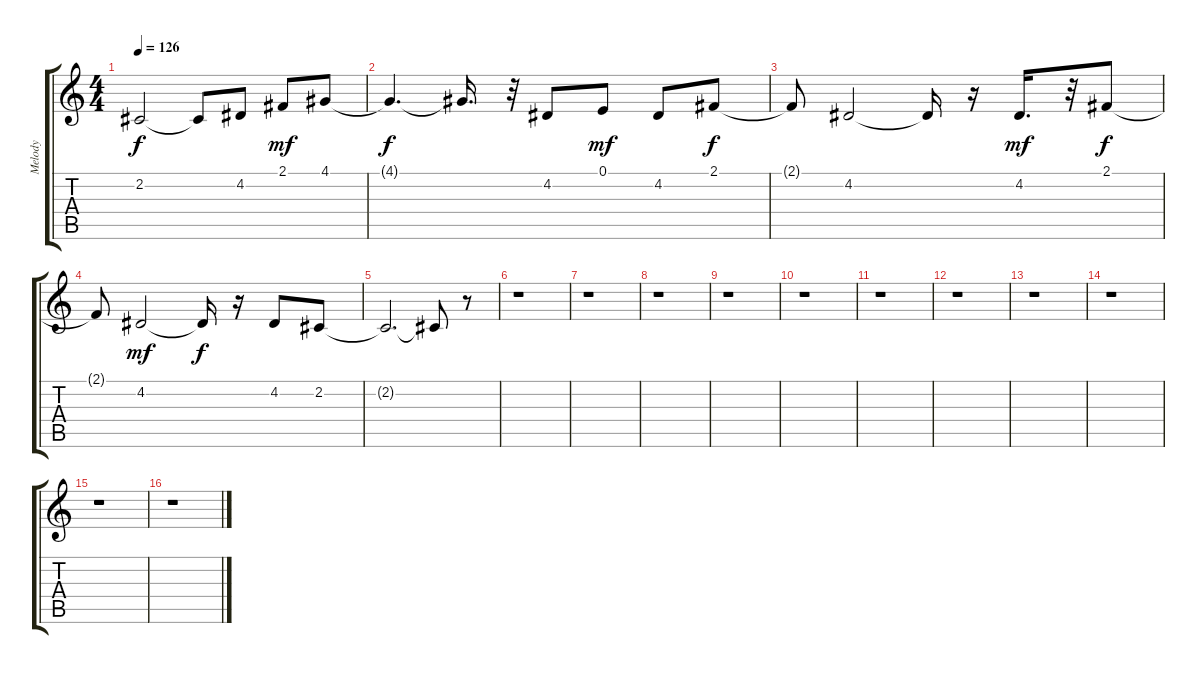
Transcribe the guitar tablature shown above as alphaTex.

\track ("Melody" "Melody") {instrument lead2sawtooth}
\staff {score tabs}
\tuning (E4 B3 G3 D3 A2 E2) {hide}
\ts (4 4)
\tempo 126
\clef g2
\ks c
2.2{t}.2{dy f} 2.2{t}.8 4.2.8 2.1.8{dy mf} 4.1.8 |
4.1{t}.4{d dy f} 4.1{t}.16{d} r.32 4.2.8 0.1.8{dy mf} 4.2.8 2.1.8{dy f} |
2.1{t}.8 4.2.2 4.2{t}.16 r.16 4.2.16{d dy mf} r.32 2.1.8{dy f} |
2.1{t}.8 4.2.2{dy mf} 4.2{t}.16{dy f} r.16 4.2.8 2.2.8 |
2.2{t}.2{d} 2.2{t}.8 r.8 |
r.1 |
r.1 |
r.1 |
r.1 |
r.1 |
r.1 |
r.1 |
r.1 |
r.1 |
r.1 |
r.1
